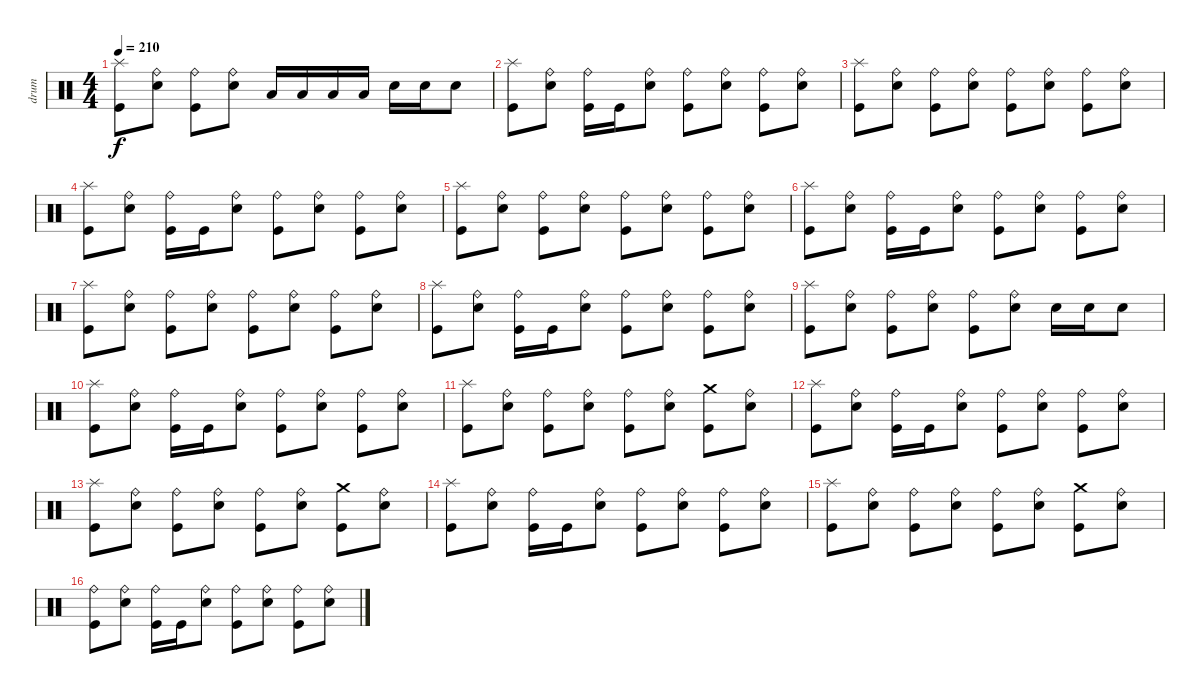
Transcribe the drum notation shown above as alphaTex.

\track ("drum" "drum") {instrument percussion}
\staff {score}
\articulation defaults
\ts (4 4)
\tempo 210
\clef neutral
\ks c
("Kick (hit)" "Splash (hit)").8{dy f} ("Electric Snare (hit)" "Ride (bell)").8 ("Kick (hit)" "Ride (bell)").8 ("Electric Snare (hit)" "Ride (bell)").8 "Low Tom (hit)".16 "Low Tom (hit)".16 "Low Tom (hit)".16 "Low Tom (hit)".16 "Electric Snare (hit)".16 "Electric Snare (hit)".16 "Electric Snare (hit)".8 |
("Kick (hit)" "Splash (hit)").8 ("Electric Snare (hit)" "Ride (bell)").8 ("Kick (hit)" "Ride (bell)").16 "Kick (hit)".16 ("Electric Snare (hit)" "Ride (bell)").8 ("Kick (hit)" "Ride (bell)").8 ("Electric Snare (hit)" "Ride (bell)").8 ("Kick (hit)" "Ride (bell)").8 ("Electric Snare (hit)" "Ride (bell)").8 |
("Kick (hit)" "Splash (hit)").8 ("Electric Snare (hit)" "Ride (bell)").8 ("Kick (hit)" "Ride (bell)").8 ("Electric Snare (hit)" "Ride (bell)").8 ("Kick (hit)" "Ride (bell)").8 ("Electric Snare (hit)" "Ride (bell)").8 ("Kick (hit)" "Ride (bell)").8 ("Electric Snare (hit)" "Ride (bell)").8 |
("Kick (hit)" "Splash (hit)").8 ("Electric Snare (hit)" "Ride (bell)").8 ("Kick (hit)" "Ride (bell)").16 "Kick (hit)".16 ("Electric Snare (hit)" "Ride (bell)").8 ("Kick (hit)" "Ride (bell)").8 ("Electric Snare (hit)" "Ride (bell)").8 ("Kick (hit)" "Ride (bell)").8 ("Electric Snare (hit)" "Ride (bell)").8 |
("Kick (hit)" "Splash (hit)").8 ("Electric Snare (hit)" "Ride (bell)").8 ("Kick (hit)" "Ride (bell)").8 ("Electric Snare (hit)" "Ride (bell)").8 ("Kick (hit)" "Ride (bell)").8 ("Electric Snare (hit)" "Ride (bell)").8 ("Kick (hit)" "Ride (bell)").8 ("Electric Snare (hit)" "Ride (bell)").8 |
("Kick (hit)" "Splash (hit)").8 ("Electric Snare (hit)" "Ride (bell)").8 ("Kick (hit)" "Ride (bell)").16 "Kick (hit)".16 ("Electric Snare (hit)" "Ride (bell)").8 ("Kick (hit)" "Ride (bell)").8 ("Electric Snare (hit)" "Ride (bell)").8 ("Kick (hit)" "Ride (bell)").8 ("Electric Snare (hit)" "Ride (bell)").8 |
("Kick (hit)" "Splash (hit)").8 ("Electric Snare (hit)" "Ride (bell)").8 ("Kick (hit)" "Ride (bell)").8 ("Electric Snare (hit)" "Ride (bell)").8 ("Kick (hit)" "Ride (bell)").8 ("Electric Snare (hit)" "Ride (bell)").8 ("Kick (hit)" "Ride (bell)").8 ("Electric Snare (hit)" "Ride (bell)").8 |
("Kick (hit)" "Splash (hit)").8 ("Electric Snare (hit)" "Ride (bell)").8 ("Kick (hit)" "Ride (bell)").16 "Kick (hit)".16 ("Electric Snare (hit)" "Ride (bell)").8 ("Kick (hit)" "Ride (bell)").8 ("Electric Snare (hit)" "Ride (bell)").8 ("Kick (hit)" "Ride (bell)").8 ("Electric Snare (hit)" "Ride (bell)").8 |
("Kick (hit)" "Splash (hit)").8 ("Electric Snare (hit)" "Ride (bell)").8 ("Kick (hit)" "Ride (bell)").8 ("Electric Snare (hit)" "Ride (bell)").8 ("Kick (hit)" "Ride (bell)").8 ("Electric Snare (hit)" "Ride (bell)").8 "Electric Snare (hit)".16 "Electric Snare (hit)".16 "Electric Snare (hit)".8 |
("Kick (hit)" "Splash (hit)").8 ("Electric Snare (hit)" "Ride (bell)").8 ("Kick (hit)" "Ride (bell)").16 "Kick (hit)".16 ("Electric Snare (hit)" "Ride (bell)").8 ("Kick (hit)" "Ride (bell)").8 ("Electric Snare (hit)" "Ride (bell)").8 ("Kick (hit)" "Ride (bell)").8 ("Electric Snare (hit)" "Ride (bell)").8 |
("Kick (hit)" "Splash (hit)").8 ("Electric Snare (hit)" "Ride (bell)").8 ("Kick (hit)" "Ride (bell)").8 ("Electric Snare (hit)" "Ride (bell)").8 ("Kick (hit)" "Ride (bell)").8 ("Electric Snare (hit)" "Ride (bell)").8 ("Kick (hit)" "Crash medium (hit)").8 ("Electric Snare (hit)" "Ride (bell)").8 |
("Kick (hit)" "Splash (hit)").8 ("Electric Snare (hit)" "Ride (bell)").8 ("Kick (hit)" "Ride (bell)").16 "Kick (hit)".16 ("Electric Snare (hit)" "Ride (bell)").8 ("Kick (hit)" "Ride (bell)").8 ("Electric Snare (hit)" "Ride (bell)").8 ("Kick (hit)" "Ride (bell)").8 ("Electric Snare (hit)" "Ride (bell)").8 |
("Kick (hit)" "Splash (hit)").8 ("Electric Snare (hit)" "Ride (bell)").8 ("Kick (hit)" "Ride (bell)").8 ("Electric Snare (hit)" "Ride (bell)").8 ("Kick (hit)" "Ride (bell)").8 ("Electric Snare (hit)" "Ride (bell)").8 ("Kick (hit)" "Crash medium (hit)").8 ("Electric Snare (hit)" "Ride (bell)").8 |
("Kick (hit)" "Splash (hit)").8 ("Electric Snare (hit)" "Ride (bell)").8 ("Kick (hit)" "Ride (bell)").16 "Kick (hit)".16 ("Electric Snare (hit)" "Ride (bell)").8 ("Kick (hit)" "Ride (bell)").8 ("Electric Snare (hit)" "Ride (bell)").8 ("Kick (hit)" "Ride (bell)").8 ("Electric Snare (hit)" "Ride (bell)").8 |
("Kick (hit)" "Splash (hit)").8 ("Electric Snare (hit)" "Ride (bell)").8 ("Kick (hit)" "Ride (bell)").8 ("Electric Snare (hit)" "Ride (bell)").8 ("Kick (hit)" "Ride (bell)").8 ("Electric Snare (hit)" "Ride (bell)").8 ("Kick (hit)" "Crash medium (hit)").8 ("Electric Snare (hit)" "Ride (bell)").8 |
("Kick (hit)" "Ride (bell)").8 ("Electric Snare (hit)" "Ride (bell)").8 ("Kick (hit)" "Ride (bell)").16 "Kick (hit)".16 ("Electric Snare (hit)" "Ride (bell)").8 ("Kick (hit)" "Ride (bell)").8 ("Electric Snare (hit)" "Ride (bell)").8 ("Kick (hit)" "Ride (bell)").8 ("Electric Snare (hit)" "Ride (bell)").8
